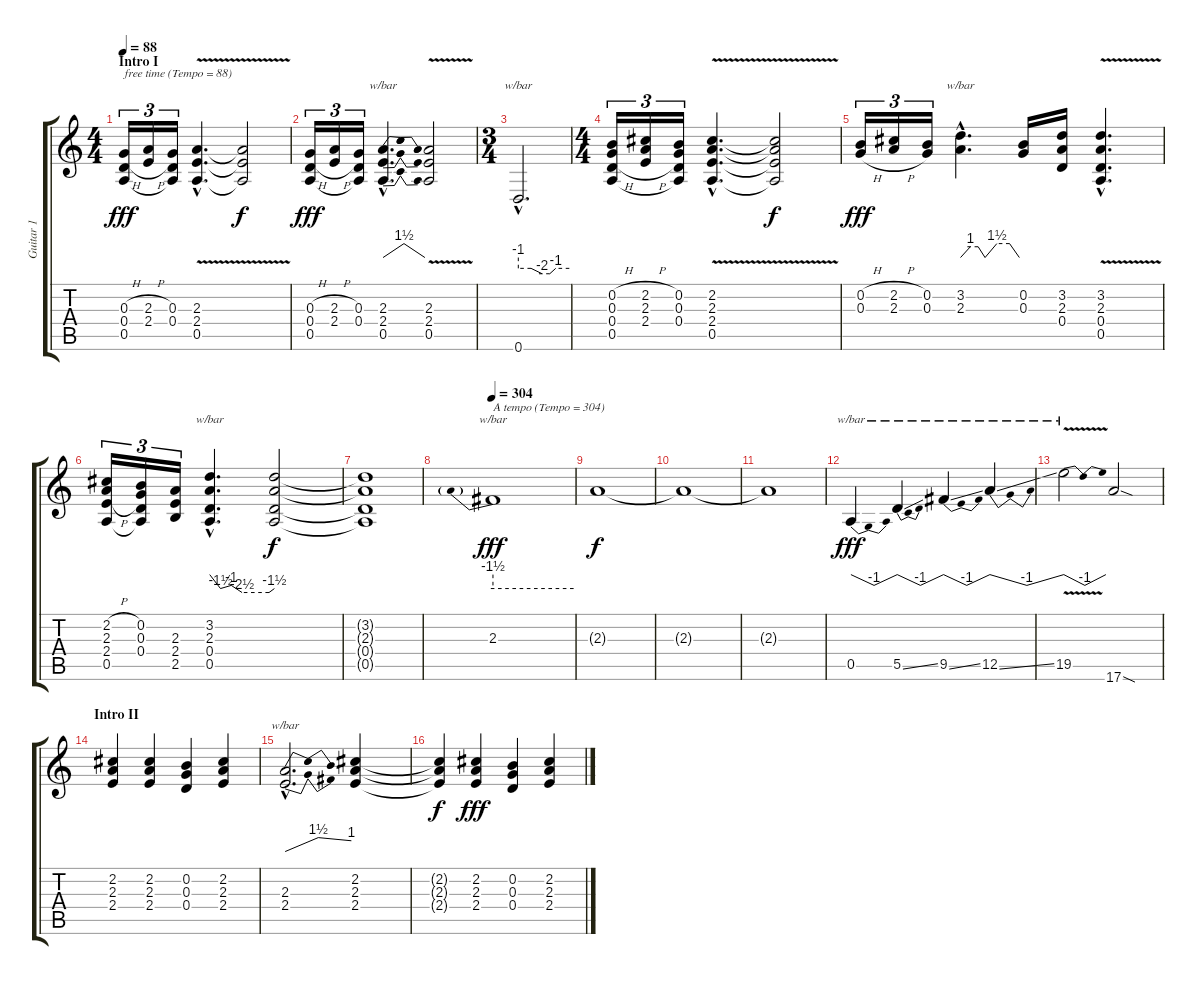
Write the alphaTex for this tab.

\track ("Guitar 1" "Guitar 1") {instrument distortionguitar}
\staff {score tabs}
\tuning (E4 B3 G3 D3 A2 E2) {hide}
\ts (4 4)
\section ("" "Intro I")
\tempo 88
\clef g2
\ks c
(0.3{h} 0.4{h} 0.5).16{tu (3 2) txt "free time (Tempo = 88)" dy fff instrument distortionguitar} (2.3{h} 2.4{h}).16{tu (3 2)} (0.3 0.4 0.5{t}).16{tu (3 2)} (2.3{hac} 2.4{hac} 0.5{v hac}).4{d} (2.3{t} 2.4{t} 0.5{t}).2{dy f} |
(0.3{h} 0.4{h} 0.5).16{tu (3 2) dy fff} (2.3{h} 2.4{h}).16{tu (3 2)} (0.3 0.4 0.5{t}).16{tu (3 2)} (2.3{hac} 2.4{hac} 0.5{hac}).4{d tbe (dip default 0 0 7 6 50 6 60 0)} (2.3{v} 2.4 0.5).2 |
\ts (3 4)
0.6{hac}.2{d tbe (custom default 0 -4 15 -4 28 -8 37 -8 44 -4 60 -4)} |
\ts (4 4)
(0.2{h} 0.3{h} 0.4{h} 0.5).16{tu (3 2)} (2.2{h} 2.3{h} 2.4{h}).16{tu (3 2)} (0.2 0.3 0.4 0.5{t}).16{tu (3 2)} (2.2{hac} 2.3{hac} 2.4{hac} 0.5{v hac}).4{d} (2.2{t} 2.3{t} 2.4{t} 0.5{t}).2{dy f} |
(0.2{h} 0.3{h}).16{tu (3 2) dy fff} (2.2{h} 2.3{h}).16{tu (3 2)} (0.2 0.3).16{tu (3 2)} (3.2{hac} 2.3{hac}).4{d tbe (custom default 0 0 10 4 18 4 25 0 37 6 50 6 60 0)} (0.2 0.3).16 (3.2 2.3 0.4).16 (3.2{v hac} 2.3{hac} 0.4{hac} 0.5{hac}).4{d} |
(2.2{h} 2.3{h} 2.4{h} 0.5).16{tu (3 2)} (0.2 0.3 0.4 0.5{t}).16{tu (3 2)} (2.3 2.4 2.5).16{tu (3 2)} (3.2{hac} 2.3{hac} 0.4{hac} 0.5{hac}).4{d tbe (custom default 0 0 10 -6 20 -4 30 -10 55 -10 60 -6)} (3.2{t} 2.3{t} 0.4{t} 0.5{t}).2{dy f} |
(3.2{t} 2.3{t} 0.4{t} 0.5{t}).1 |
\tempo 304
2.3.1{tbe (predive default 0 -6 60 -6) txt "A tempo (Tempo = 304)" dy fff} |
2.3{t}.1{dy f} |
2.3{t}.1 |
2.3{t}.1 |
0.5.4{tbe (dip default 0 0 30 -4 60 0) dy fff} 5.5{ss}.4{tbe (dip default 0 0 30 -4 60 0)} 9.5{ss}.4{tbe (dip default 0 0 30 -4 60 0)} 12.5{ss}.4{tbe (dip default 0 0 30 -4 60 0)} |
19.5{v}.2{tbe (dip default 0 0 30 -4 60 0)} 17.6{sod}.2 |
\section ("" "Intro II")
(2.2 2.3 2.4).4 (2.2 2.3 2.4).4 (0.2 0.3 0.4).4 (2.2 2.3 2.4).4 |
(2.3{hac} 2.4{hac}).2{d tbe (dip default 0 0 9 6 50 6 60 4)} (2.2 2.3 2.4).4 |
(2.2{t} 2.3{t} 2.4{t}).4{dy f} (2.2 2.3 2.4).4{dy fff} (0.2 0.3 0.4).4 (2.2 2.3 2.4).4
